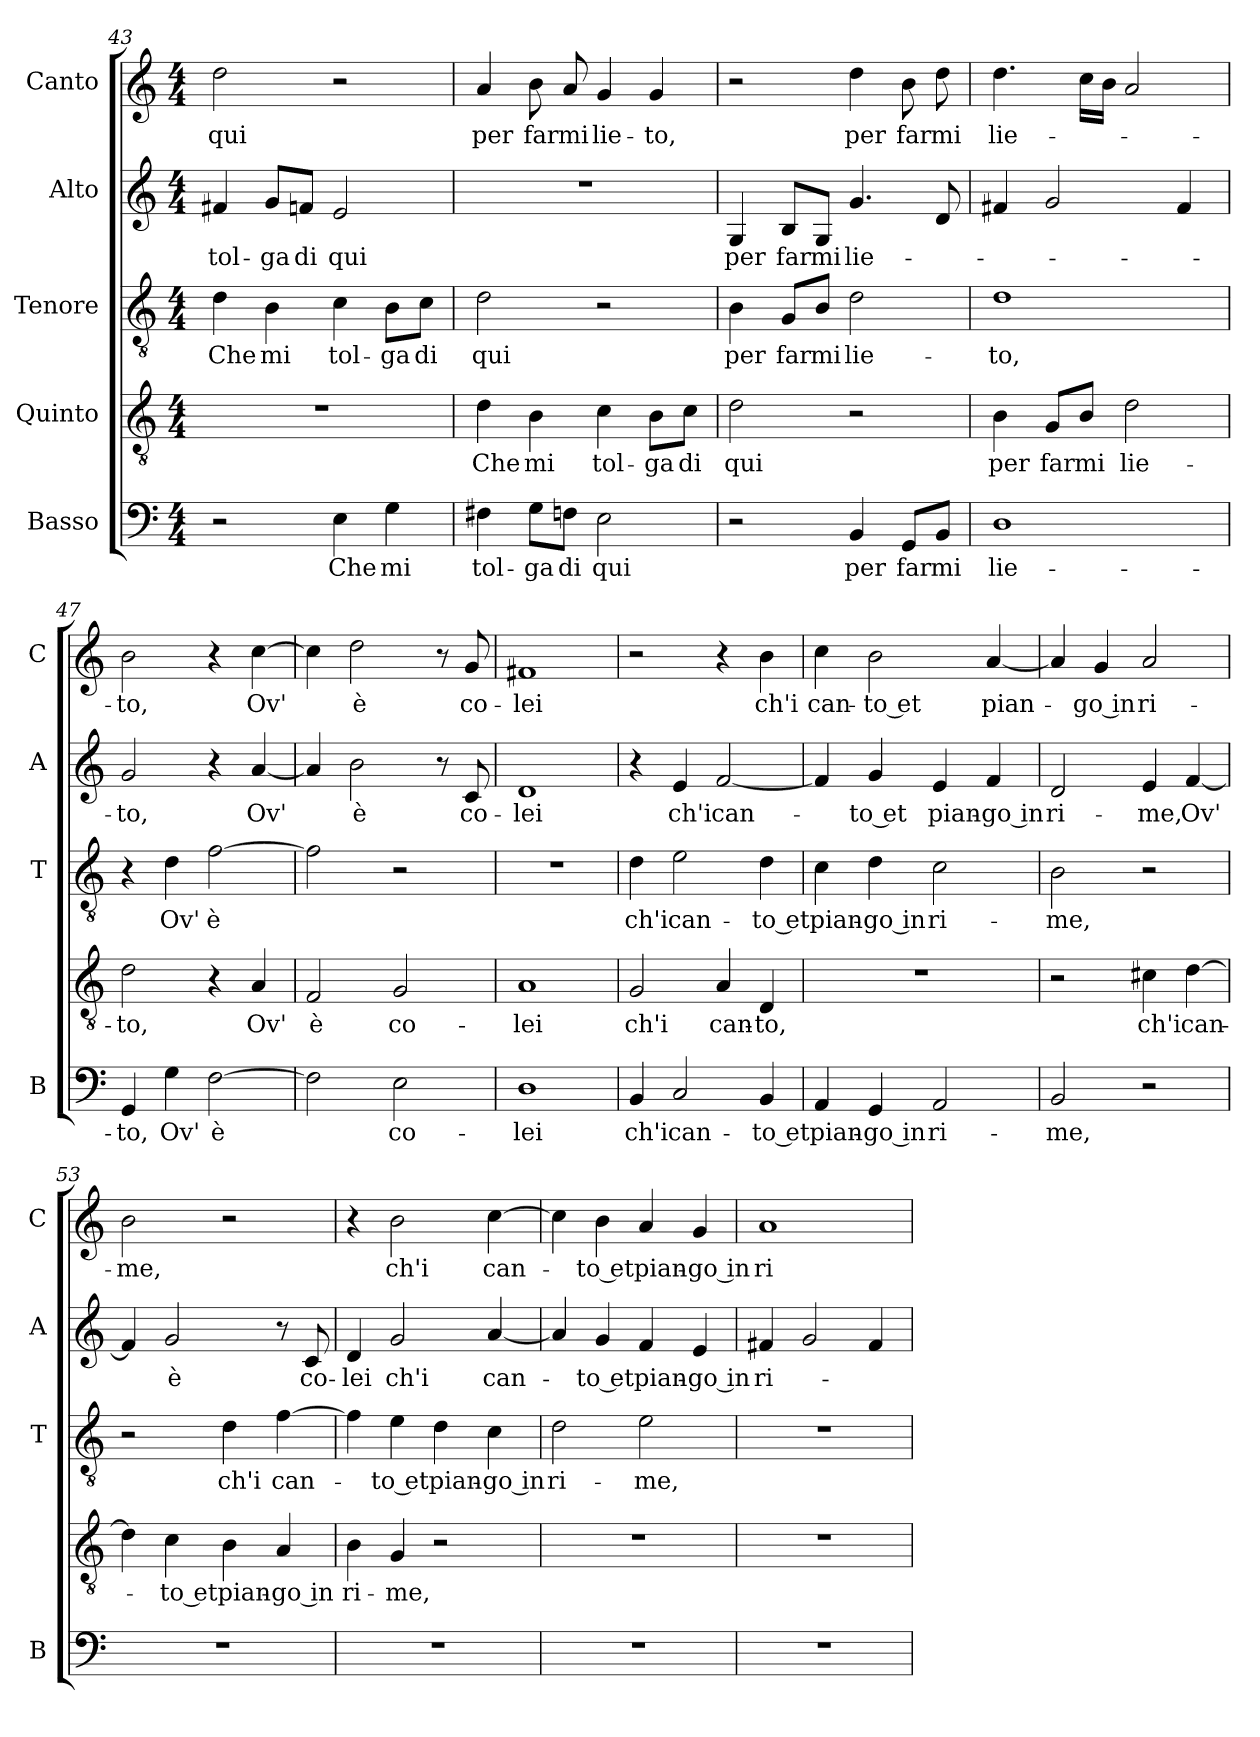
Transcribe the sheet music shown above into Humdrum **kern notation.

**kern	**text	**kern	**text	**kern	**text	**kern	**text	**kern	**text
*part5	*part5	*part4	*part4	*part3	*part3	*part2	*part2	*part1	*part1
*staff5	*staff5	*staff4	*staff4	*staff3	*staff3	*staff2	*staff2	*staff1	*staff1
*I"Basso	*	*I"Quinto	*	*I"Tenore	*	*I"Alto	*	*I"Canto	*
*I'B	*	*	*	*I'T	*	*I'A	*	*I'C	*
*clefF4	*	*clefGv2	*	*clefGv2	*	*clefG2	*	*clefG2	*
*k[]	*	*k[]	*	*k[]	*	*k[]	*	*k[]	*
*C:	*	*C:	*	*C:	*	*C:	*	*C:	*
*M4/4	*	*M4/4	*	*M4/4	*	*M4/4	*	*M4/4	*
=43	=43	=43	=43	=43	=43	=43	=43	=43	=43
!	!	!	!	!	!LO:LY:b	!	!LO:LY:b	!	!LO:LY:b
2r	.	1r	.	4d\	Che	4f#X/	tol-	2dd\	qui
!	!	!	!	!	!LO:LY:b	!	!LO:LY:b	!	!
.	.	.	.	4B\	mi	8g/L	-ga	.	.
!	!	!	!	!	!	!	!LO:LY:b	!	!
.	.	.	.	.	.	8fn/J	di	.	.
!	!LO:LY:b	!	!	!	!LO:LY:b	!	!LO:LY:b	!	!
4E\	Che	.	.	4c\	tol-	2e/	qui	2r	.
!	!LO:LY:b	!	!	!	!LO:LY:b	!	!	!	!
4G\	mi	.	.	8B\L	-ga	.	.	.	.
!	!	!	!	!	!LO:LY:b	!	!	!	!
.	.	.	.	8c\J	di	.	.	.	.
=44	=44	=44	=44	=44	=44	=44	=44	=44	=44
!	!LO:LY:b	!	!LO:LY:b	!	!LO:LY:b	!	!	!	!LO:LY:b
4F#X\	tol-	4d\	Che	2d\	qui	1r	.	4a/	per
!	!LO:LY:b	!	!LO:LY:b	!	!	!	!	!	!LO:LY:b
8G\L	-ga	4B\	mi	.	.	.	.	8b\	far
!	!LO:LY:b	!	!	!	!	!	!	!	!LO:LY:b
8Fn\J	di	.	.	.	.	.	.	8a/	mi
!	!LO:LY:b	!	!LO:LY:b	!	!	!	!	!	!LO:LY:b
2E\	qui	4c\	tol-	2r	.	.	.	4g/	lie-
!	!	!	!LO:LY:b	!	!	!	!	!	!LO:LY:b
.	.	8B\L	-ga	.	.	.	.	4g/	-to,
!	!	!	!LO:LY:b	!	!	!	!	!	!
.	.	8c\J	di	.	.	.	.	.	.
=45	=45	=45	=45	=45	=45	=45	=45	=45	=45
!	!	!	!LO:LY:b	!	!LO:LY:b	!	!LO:LY:b	!	!
2r	.	2d\	qui	4B\	per	4G/	per	2r	.
!	!	!	!	!	!LO:LY:b	!	!LO:LY:b	!	!
.	.	.	.	8G/L	far	8B/L	far	.	.
!	!	!	!	!	!LO:LY:b	!	!LO:LY:b	!	!
.	.	.	.	8B/J	mi	8G/J	mi	.	.
!	!LO:LY:b	!	!	!	!LO:LY:b	!	!LO:LY:b	!	!LO:LY:b
4BB/	per	2r	.	2d\	lie-	4.g/	lie-	4dd\	per
!	!LO:LY:b	!	!	!	!	!	!	!	!LO:LY:b
8GG/L	far	.	.	.	.	.	.	8b\	far
!	!LO:LY:b	!	!	!	!	!	!	!	!LO:LY:b
8BB/J	mi	.	.	.	.	8d/	.	8dd\	mi
!!LO:PB:g=z
=46	=46	=46	=46	=46	=46	=46	=46	=46	=46
!	!LO:LY:b	!	!LO:LY:b	!	!LO:LY:b	!	!	!	!LO:LY:b
1D	lie-	4B\	per	1d	-to,	4f#X/	.	4.dd\	lie-
!	!	!	!LO:LY:b	!	!	!	!	!	!
.	.	8G/L	far	.	.	2g/	.	.	.
!	!	!	!LO:LY:b	!	!	!	!	!	!
.	.	8B/J	mi	.	.	.	.	16cc\LL	.
.	.	.	.	.	.	.	.	16b\JJ	.
!	!	!	!LO:LY:b	!	!	!	!	!	!
.	.	2d\	lie-	.	.	.	.	2a/	.
.	.	.	.	.	.	4f#/	.	.	.
=47	=47	=47	=47	=47	=47	=47	=47	=47	=47
!	!LO:LY:b	!	!LO:LY:b	!	!	!	!LO:LY:b	!	!LO:LY:b
4GG/	-to,	2d\	-to,	4r	.	2g/	-to,	2b\	-to,
!	!LO:LY:b	!	!	!	!LO:LY:b	!	!	!	!
4G\	Ov'	.	.	4d\	Ov'	.	.	.	.
!	!LO:LY:b	!	!	!	!LO:LY:b	!	!	!	!
[2F\	è	4r	.	[2f\	è	4r	.	4r	.
!	!	!	!LO:LY:b	!	!	!	!LO:LY:b	!	!LO:LY:b
.	.	4A/	Ov'	.	.	[4a/	Ov'	[4cc\	Ov'
=48	=48	=48	=48	=48	=48	=48	=48	=48	=48
!	!	!	!LO:LY:b	!	!	!	!	!	!
2F\]	.	2F/	è	2f\]	.	4a/]	.	4cc\]	.
!	!	!	!	!	!	!	!LO:LY:b	!	!LO:LY:b
.	.	.	.	.	.	2b\	è	2dd\	è
!	!LO:LY:b	!	!LO:LY:b	!	!	!	!	!	!
2E\	co-	2G/	co-	2r	.	.	.	.	.
.	.	.	.	.	.	8r	.	8r	.
!	!	!	!	!	!	!	!LO:LY:b	!	!LO:LY:b
.	.	.	.	.	.	8c/	co-	8g/	co-
=49	=49	=49	=49	=49	=49	=49	=49	=49	=49
!	!LO:LY:b	!	!LO:LY:b	!	!	!	!LO:LY:b	!	!LO:LY:b
1D	-lei	1A	-lei	1r	.	1d	-lei	1f#X	-lei
=50	=50	=50	=50	=50	=50	=50	=50	=50	=50
!	!LO:LY:b	!	!LO:LY:b	!	!LO:LY:b	!	!	!	!
4BB/	ch'i	2G/	ch'i	4d\	ch'i	4r	.	2r	.
!	!LO:LY:b	!	!	!	!LO:LY:b	!	!LO:LY:b	!	!
2C/	can-	.	.	2e\	can-	4e/	ch'i	.	.
!	!	!	!LO:LY:b	!	!	!	!LO:LY:b	!	!
.	.	4A/	can-	.	.	[2f/	can-	4r	.
!	!LO:LY:b	!	!LO:LY:b	!	!LO:LY:b	!	!	!	!LO:LY:b
4BB/	-to et	4D/	-to,	4d\	-to et	.	.	4b\	ch'i
=51	=51	=51	=51	=51	=51	=51	=51	=51	=51
!	!LO:LY:b	!	!	!	!LO:LY:b	!	!	!	!LO:LY:b
4AA/	pian-	1r	.	4c\	pian-	4f/]	.	4cc\	can-
!	!LO:LY:b	!	!	!	!LO:LY:b	!	!LO:LY:b	!	!LO:LY:b
4GG/	-go in	.	.	4d\	-go in	4g/	-to et	2b\	-to et
!	!LO:LY:b	!	!	!	!LO:LY:b	!	!LO:LY:b	!	!
2AA/	ri-	.	.	2c\	ri-	4e/	pian-	.	.
!	!	!	!	!	!	!	!LO:LY:b	!	!LO:LY:b
.	.	.	.	.	.	4f/	-go in	[4a/	pian-
=52	=52	=52	=52	=52	=52	=52	=52	=52	=52
!	!LO:LY:b	!	!	!	!LO:LY:b	!	!LO:LY:b	!	!
2BB/	-me,	2r	.	2B\	-me,	2d/	ri-	4a/]	.
!	!	!	!	!	!	!	!	!	!LO:LY:b
.	.	.	.	.	.	.	.	4g/	-go in
!	!	!	!LO:LY:b	!	!	!	!LO:LY:b	!	!LO:LY:b
2r	.	4c#X\	ch'i	2r	.	4e/	-me,	2a/	ri-
!	!	!	!LO:LY:b	!	!	!	!LO:LY:b	!	!
.	.	[4d\	can-	.	.	[4f/	Ov'	.	.
!!LO:LB:g=z
=53	=53	=53	=53	=53	=53	=53	=53	=53	=53
!	!	!	!	!	!	!	!	!	!LO:LY:b
1r	.	4d\]	.	2r	.	4f/]	.	2b\	-me,
!	!	!	!LO:LY:b	!	!	!	!LO:LY:b	!	!
.	.	4c\	-to et	.	.	2g/	è	.	.
!	!	!	!LO:LY:b	!	!LO:LY:b	!	!	!	!
.	.	4B\	pian-	4d\	ch'i	.	.	2r	.
!	!	!	!LO:LY:b	!	!LO:LY:b	!	!	!	!
.	.	4A/	-go in	[4f\	can-	8r	.	.	.
!	!	!	!	!	!	!	!LO:LY:b	!	!
.	.	.	.	.	.	8c/	co-	.	.
=54	=54	=54	=54	=54	=54	=54	=54	=54	=54
!	!	!	!LO:LY:b	!	!	!	!LO:LY:b	!	!
1r	.	4B\	ri-	4f\]	.	4d/	-lei	4r	.
!	!	!	!LO:LY:b	!	!LO:LY:b	!	!LO:LY:b	!	!LO:LY:b
.	.	4G/	-me,	4e\	-to et	2g/	ch'i	2b\	ch'i
!	!	!	!	!	!LO:LY:b	!	!	!	!
.	.	2r	.	4d\	pian-	.	.	.	.
!	!	!	!	!	!LO:LY:b	!	!LO:LY:b	!	!LO:LY:b
.	.	.	.	4c\	-go in	[4a/	can-	[4cc\	can-
=55	=55	=55	=55	=55	=55	=55	=55	=55	=55
!	!	!	!	!	!LO:LY:b	!	!	!	!
1r	.	1r	.	2d\	ri-	4a/]	.	4cc\]	.
!	!	!	!	!	!	!	!LO:LY:b	!	!LO:LY:b
.	.	.	.	.	.	4g/	-to et	4b\	-to et
!	!	!	!	!	!LO:LY:b	!	!LO:LY:b	!	!LO:LY:b
.	.	.	.	2e\	-me,	4f/	pian-	4a/	pian-
!	!	!	!	!	!	!	!LO:LY:b	!	!LO:LY:b
.	.	.	.	.	.	4e/	-go in	4g/	-go in
=56	=56	=56	=56	=56	=56	=56	=56	=56	=56
!	!	!	!	!	!	!	!LO:LY:b	!	!LO:LY:b
1r	.	1r	.	1r	.	4f#X/	ri-	1a	ri-
.	.	.	.	.	.	2g/	.	.	.
.	.	.	.	.	.	4f#/	.	.	.
=	=	=	=	=	=	=	=	=	=
*-	*-	*-	*-	*-	*-	*-	*-	*-	*-
